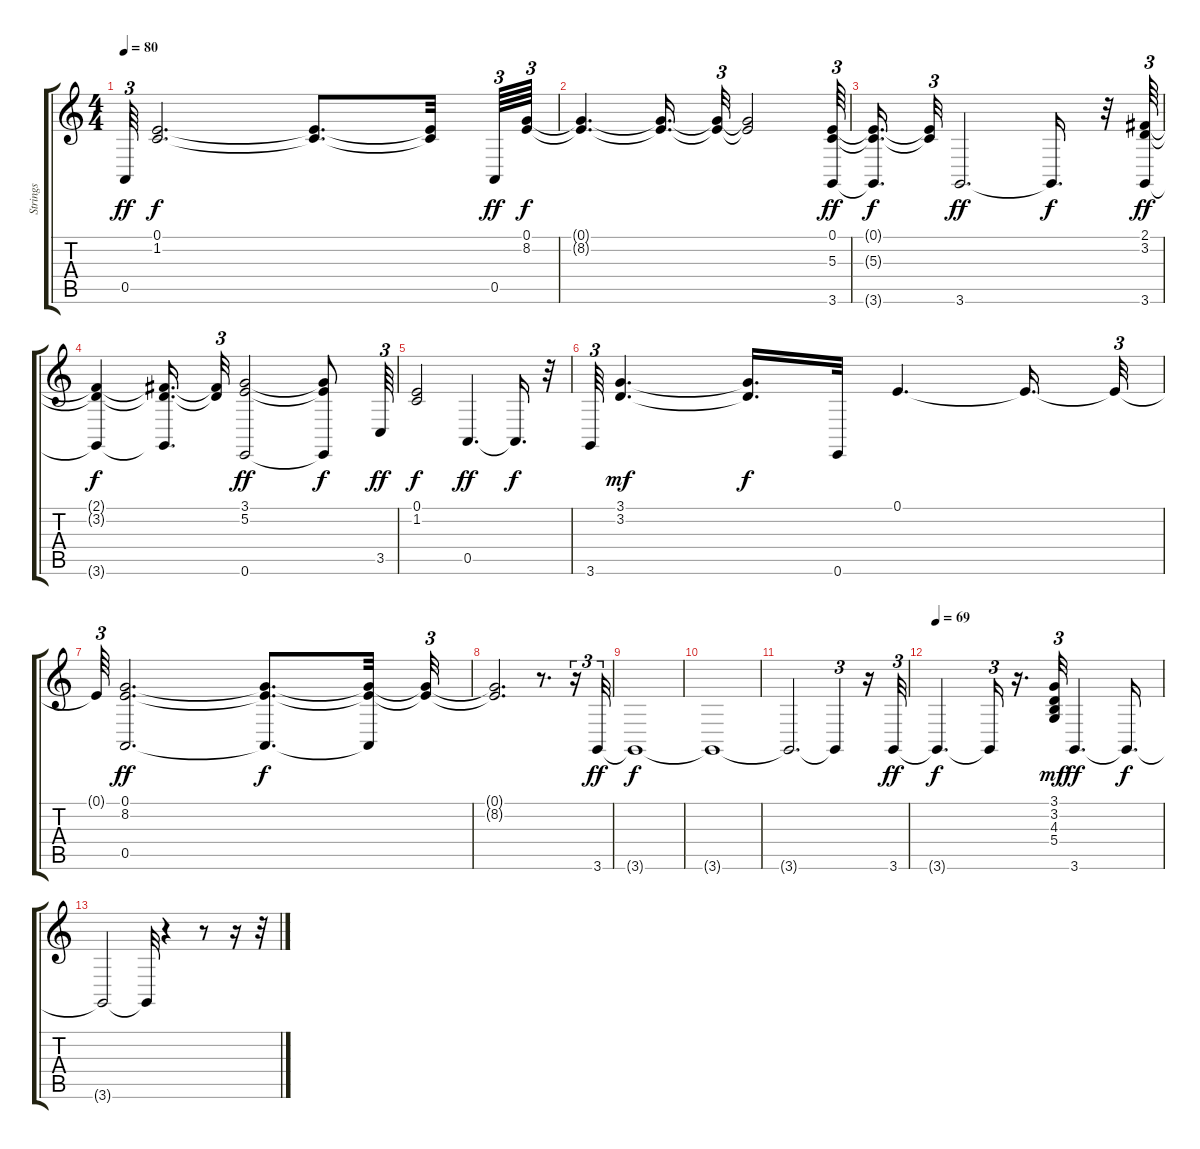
\track ("Strings" "Strings") {instrument stringensemble2}
\staff {score tabs}
\tuning (E4 B3 G3 D3 A2 E2) {hide}
\ts (4 4)
\tempo 80
\clef g2
\ks c
0.5.64{tu (3 2) dy ff} (0.1 1.2).2{d dy f} (0.1{t} 1.2{t}).8{d} (0.1{t} 1.2{t}).32{beam splitsecondary} 0.5.64{tu (3 2) dy ff} (0.1 8.2).64{tu (3 2) dy f} |
(0.1{t} 8.2{t}).4{d} (0.1{t} 8.2{t}).16{d} (0.1{t} 8.2{t}).32{tu (3 2)} (0.1{t} 8.2{t}).2 (0.1 5.3 3.6).64{tu (3 2) dy ff} |
(0.1{t} 5.3{t} 3.6{t}).16{d dy f} (0.1{t} 5.3{t}).32{tu (3 2)} 3.6.2{d dy ff} 3.6{t}.16{d dy f} r.32 (2.1 3.2 3.6).64{tu (3 2) dy ff} |
(2.1{t} 3.2{t} 3.6{t}).4{dy f} (2.1{t} 3.2{t} 3.6{t}).16{d} (2.1{t} 3.2{t}).32{tu (3 2)} (3.1 5.2 0.6).2{dy ff} (3.1{t} 5.2{t} 0.6{t}).8{dy f} 3.5.64{tu (3 2) dy ff} |
(0.1 1.2).2{dy f} 0.5.4{d dy ff} 0.5{t}.16{d dy f} r.32 |
3.6.64{tu (3 2)} (3.1 3.2).4{d dy mf} (3.1{t} 3.2{t}).16{d dy f} 0.6.32 0.1.4{d} 0.1{t}.16{d} 0.1{t}.32{tu (3 2)} |
0.1{t}.64{tu (3 2)} (0.1 8.2 0.5).2{d dy ff} (0.1{t} 8.2{t} 0.5{t}).8{d dy f} (0.1{t} 8.2{t} 0.5{t}).32 (0.1{t} 8.2{t}).32{tu (3 2)} |
(0.1{t} 8.2{t}).2{d} r.8{d} r.16{tu (3 2)} 3.6.32{tu (3 2) dy ff} |
3.6{t}.1{dy f} |
3.6{t}.1 |
3.6{t}.2{d} 3.6{t}.4{tu (3 2)} r.16 3.6.32{tu (3 2) dy ff} |
\tempo 69
3.6{t}.4{d dy f} 3.6{t}.16{tu (3 2)} r.16{d} (3.1 3.2 4.3 5.4).32{tu (3 2) dy mf} 3.6.4{d dy ff} 3.6{t}.16{d dy f} |
3.6{t}.2 3.6{t}.32 r.4 r.8 r.16 r.32
